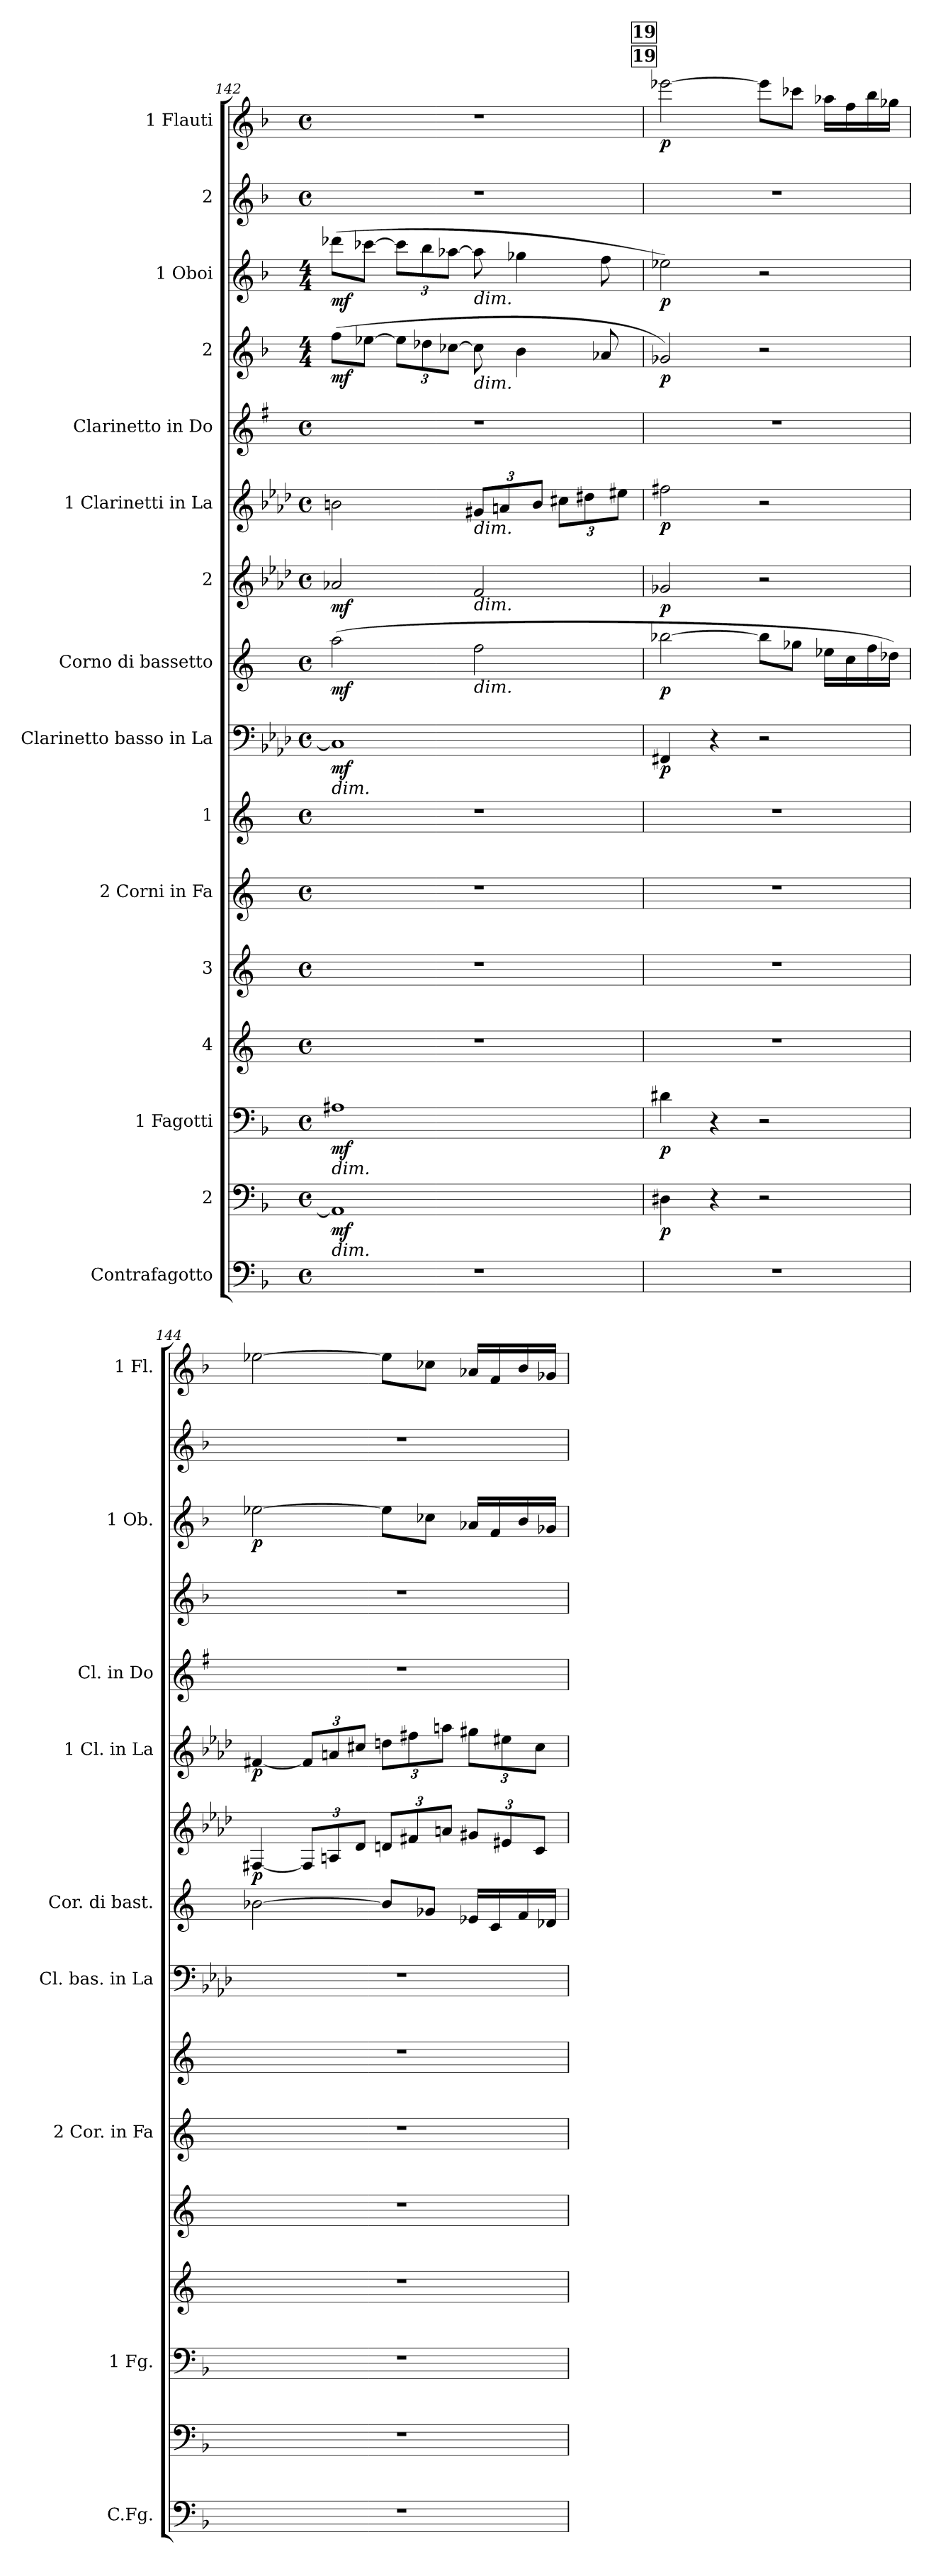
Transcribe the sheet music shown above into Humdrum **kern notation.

**kern	**kern	**dynam	**kern	**dynam	**kern	**kern	**kern	**kern	**kern	**dynam	**kern	**dynam	**kern	**dynam	**kern	**dynam	**kern	**kern	**dynam	**kern	**dynam	**kern	**kern	**dynam
*part16	*part15	*part15	*part14	*part14	*part13	*part12	*part11	*part10	*part9	*part9	*part8	*part8	*part7	*part7	*part6	*part6	*part5	*part4	*part4	*part3	*part3	*part2	*part1	*part1
*staff16	*staff15	*staff15	*staff14	*staff14	*staff13	*staff12	*staff11	*staff10	*staff9	*staff9	*staff8	*staff8	*staff7	*staff7	*staff6	*staff6	*staff5	*staff4	*staff4	*staff3	*staff3	*staff2	*staff1	*staff1
*I"Contrafagotto	*I"2	*	*I"1  Fagotti	*	*I"4	*I"3	*I"2  Corni in Fa	*I"1	*I"Clarinetto basso in La	*	*I"Corno di bassetto	*	*I"2	*	*I"1  Clarinetti in La	*	*I"Clarinetto in Do	*I"2	*	*I"1  Oboi	*	*I"2	*I"1  Flauti	*
*I'C.Fg.	*	*	*I'1  Fg.	*	*	*	*I'2  Cor. in Fa	*	*I'Cl. bas. in La	*	*I'Cor. di bast.	*	*	*	*I'1  Cl. in La	*	*I'Cl. in Do	*	*	*I'1  Ob.	*	*	*I'1  Fl.	*
!!LO:PB:g=z
*clefF4	*clefF4	*	*clefF4	*	*clefG2	*clefG2	*clefG2	*clefG2	*clefF4	*	*clefG2	*	*clefG2	*	*clefG2	*	*clefG2	*clefG2	*	*clefG2	*	*clefG2	*clefG2	*
*ITrd7c12	*	*	*	*	*ITrd4c7	*ITrd4c7	*ITrd4c7	*ITrd4c7	*ITrd2c3	*	*ITrd4c7	*	*ITrd2c3	*	*ITrd2c3	*	*ITrd1c2	*	*	*	*	*	*	*
*k[b-]	*k[b-]	*	*k[b-]	*	*k[b-]	*k[b-]	*k[b-]	*k[b-]	*k[b-]	*	*k[b-]	*	*k[b-]	*	*k[b-]	*	*k[b-]	*k[b-]	*	*k[b-]	*	*k[b-]	*k[b-]	*
*M4/4	*M4/4	*	*M4/4	*	*M4/4	*M4/4	*M4/4	*M4/4	*M4/4	*	*M4/4	*	*M4/4	*	*M4/4	*	*M4/4	*M4/4	*	*M4/4	*	*M4/4	*M4/4	*
*met(c)	*met(c)	*	*met(c)	*	*met(c)	*met(c)	*met(c)	*met(c)	*met(c)	*	*met(c)	*	*met(c)	*	*met(c)	*	*met(c)	*	*	*	*	*met(c)	*met(c)	*
=142	=142	=142	=142	=142	=142	=142	=142	=142	=142	=142	=142	=142	=142	=142	=142	=142	=142	=142	=142	=142	=142	=142	=142	=142
!	!	!	!	!	!	!	!	!	!LO:TX:b:i:t=dim.	!	!	!	!	!	!	!	!	!	!	!	!	!	!	!
!	!	!	!LO:TX:b:i:t=dim.	!	!	!	!	!	!	!	!	!	!	!	!	!	!	!	!	!	!	!	!	!
!	!LO:TX:b:i:t=dim.	!	!	!	!	!	!	!	!	!	!	!	!	!	!	!	!	!	!	!	!	!	!	!
!	!	!LO:DY:b	!	!LO:DY:b	!	!	!	!	!	!LO:DY:b	!	!LO:DY:b	!	!LO:DY:b	!	!	!	!	!LO:DY:b	!	!LO:DY:b	!	!	!
1r	1AA#]	mf	1A#X	mf	1r	1r	1r	1r	1AA#]	mf	(2dd\	mf	2fn/	mf	2g#X\	.	1r	(8ff\L	mf	(8ddd-X\L	mf	1r	1r	.
.	.	.	.	.	.	.	.	.	.	.	.	.	.	.	.	.	.	[8ee-X\J	.	[8ccc-X\J	.	.	.	.
*	*	*	*	*	*	*	*	*	*	*	*	*	*	*	*	*	*	*Xbrackettup	*	*Xbrackettup	*	*	*	*
.	.	.	.	.	.	.	.	.	.	.	.	.	.	.	.	.	.	12ee-\L]	.	12ccc-\L]	.	.	.	.
.	.	.	.	.	.	.	.	.	.	.	.	.	.	.	.	.	.	12dd-X\	.	12bb-\	.	.	.	.
.	.	.	.	.	.	.	.	.	.	.	.	.	.	.	.	.	.	[12cc-X\J	.	[12aa-X\J	.	.	.	.
*	*	*	*	*	*	*	*	*	*	*	*	*	*	*	*Xbrackettup	*	*	*	*	*	*	*	*	*
!	!	!	!	!	!	!	!	!	!	!	!	!	!	!	!	!	!	!	!	!LO:TX:b:i:t=dim.	!	!	!	!
!	!	!	!	!	!	!	!	!	!	!	!	!	!	!	!	!	!	!LO:TX:b:i:t=dim.	!	!	!	!	!	!
!	!	!	!	!	!	!	!	!	!	!	!	!	!	!	!LO:TX:b:i:t=dim.	!	!	!	!	!	!	!	!	!
!	!	!	!	!	!	!	!	!	!	!	!	!	!LO:TX:b:i:t=dim.	!	!	!	!	!	!	!	!	!	!	!
!	!	!	!	!	!	!	!	!	!	!	!LO:TX:b:i:t=dim.	!	!	!	!	!	!	!	!	!	!	!	!	!
.	.	.	.	.	.	.	.	.	.	.	2b-\	.	2d/	.	12e#X/L	.	.	8cc-\]	.	8aa-\]	.	.	.	.
.	.	.	.	.	.	.	.	.	.	.	.	.	.	.	12f#X/	.	.	.	.	.	.	.	.	.
.	.	.	.	.	.	.	.	.	.	.	.	.	.	.	.	.	.	4b-\	.	4gg-X\	.	.	.	.
.	.	.	.	.	.	.	.	.	.	.	.	.	.	.	12g#/J	.	.	.	.	.	.	.	.	.
.	.	.	.	.	.	.	.	.	.	.	.	.	.	.	12a#X\L	.	.	.	.	.	.	.	.	.
.	.	.	.	.	.	.	.	.	.	.	.	.	.	.	12b#X\	.	.	.	.	.	.	.	.	.
.	.	.	.	.	.	.	.	.	.	.	.	.	.	.	.	.	.	8a-X/	.	8ff\	.	.	.	.
.	.	.	.	.	.	.	.	.	.	.	.	.	.	.	12cc##X\J	.	.	.	.	.	.	.	.	.
!!LO:REH:place=s1:b:B:cj:fs=14:t=19
!!LO:REH:place=s1:a:B:cj:fs=14:t=19
=143	=143	=143	=143	=143	=143	=143	=143	=143	=143	=143	=143	=143	=143	=143	=143	=143	=143	=143	=143	=143	=143	=143	=143	=143
!	!	!LO:DY:b	!	!LO:DY:b	!	!	!	!	!	!LO:DY:b	!	!LO:DY:b	!	!LO:DY:b	!	!LO:DY:b	!	!	!LO:DY:b	!	!LO:DY:b	!	!	!LO:DY:b
1r	4D#X\	p	4d#X\	p	1r	1r	1r	1r	4DD#X/	p	[2ee-X\	p	2e-X/	p	2dd#X\	p	1r	2g-X/)	p	2ee-X\)	p	1r	[2eee-X\	p
.	4r	.	4r	.	.	.	.	.	4r	.	.	.	.	.	.	.	.	.	.	.	.	.	.	.
.	2r	.	2r	.	.	.	.	.	2r	.	8ee-\L]	.	2r	.	2r	.	.	2r	.	2r	.	.	8eee-\L]	.
.	.	.	.	.	.	.	.	.	.	.	8cc-X\J	.	.	.	.	.	.	.	.	.	.	.	8ccc-X\J	.
.	.	.	.	.	.	.	.	.	.	.	16a-X\LL	.	.	.	.	.	.	.	.	.	.	.	16aa-X\LL	.
.	.	.	.	.	.	.	.	.	.	.	16f\	.	.	.	.	.	.	.	.	.	.	.	16ff\	.
.	.	.	.	.	.	.	.	.	.	.	16b-\	.	.	.	.	.	.	.	.	.	.	.	16bb-\	.
.	.	.	.	.	.	.	.	.	.	.	16g-X\JJ)	.	.	.	.	.	.	.	.	.	.	.	16gg-X\JJ	.
=144	=144	=144	=144	=144	=144	=144	=144	=144	=144	=144	=144	=144	=144	=144	=144	=144	=144	=144	=144	=144	=144	=144	=144	=144
!	!	!	!	!	!	!	!	!	!	!	!	!	!	!LO:DY:b	!	!LO:DY:b	!	!	!	!	!LO:DY:b	!	!	!
1r	1r	.	1r	.	1r	1r	1r	1r	1r	.	[2e-X\	.	[4D#X/	p	[4d#X/	p	1r	1r	.	[2ee-X\	p	1r	[2ee-X\	.
*	*	*	*	*	*	*	*	*	*	*	*	*	*Xbrackettup	*	*	*	*	*	*	*	*	*	*	*
.	.	.	.	.	.	.	.	.	.	.	.	.	12D#/L]	.	12d#/L]	.	.	.	.	.	.	.	.	.
.	.	.	.	.	.	.	.	.	.	.	.	.	12F#X/	.	12f#X/	.	.	.	.	.	.	.	.	.
.	.	.	.	.	.	.	.	.	.	.	.	.	12B-/J	.	12a#X/J	.	.	.	.	.	.	.	.	.
.	.	.	.	.	.	.	.	.	.	.	8e-/L]	.	12Bn/L	.	12bn\L	.	.	.	.	8ee-\L]	.	.	8ee-\L]	.
.	.	.	.	.	.	.	.	.	.	.	.	.	12d#X/	.	12dd#X\	.	.	.	.	.	.	.	.	.
.	.	.	.	.	.	.	.	.	.	.	8c-X/J	.	.	.	.	.	.	.	.	8cc-X\J	.	.	8cc-X\J	.
.	.	.	.	.	.	.	.	.	.	.	.	.	12f#X/J	.	12ff#X\J	.	.	.	.	.	.	.	.	.
.	.	.	.	.	.	.	.	.	.	.	16A-X/LL	.	12e#X/L	.	12ee#X\L	.	.	.	.	16a-X/LL	.	.	16a-X/LL	.
.	.	.	.	.	.	.	.	.	.	.	16F/	.	.	.	.	.	.	.	.	16f/	.	.	16f/	.
.	.	.	.	.	.	.	.	.	.	.	.	.	12c##X/	.	12cc##X\	.	.	.	.	.	.	.	.	.
.	.	.	.	.	.	.	.	.	.	.	16B-/	.	.	.	.	.	.	.	.	16b-/	.	.	16b-/	.
.	.	.	.	.	.	.	.	.	.	.	.	.	12A/J	.	12a#\J	.	.	.	.	.	.	.	.	.
.	.	.	.	.	.	.	.	.	.	.	16G-X/JJ	.	.	.	.	.	.	.	.	16g-X/JJ	.	.	16g-X/JJ	.
=	=	=	=	=	=	=	=	=	=	=	=	=	=	=	=	=	=	=	=	=	=	=	=	=
*-	*-	*-	*-	*-	*-	*-	*-	*-	*-	*-	*-	*-	*-	*-	*-	*-	*-	*-	*-	*-	*-	*-	*-	*-
